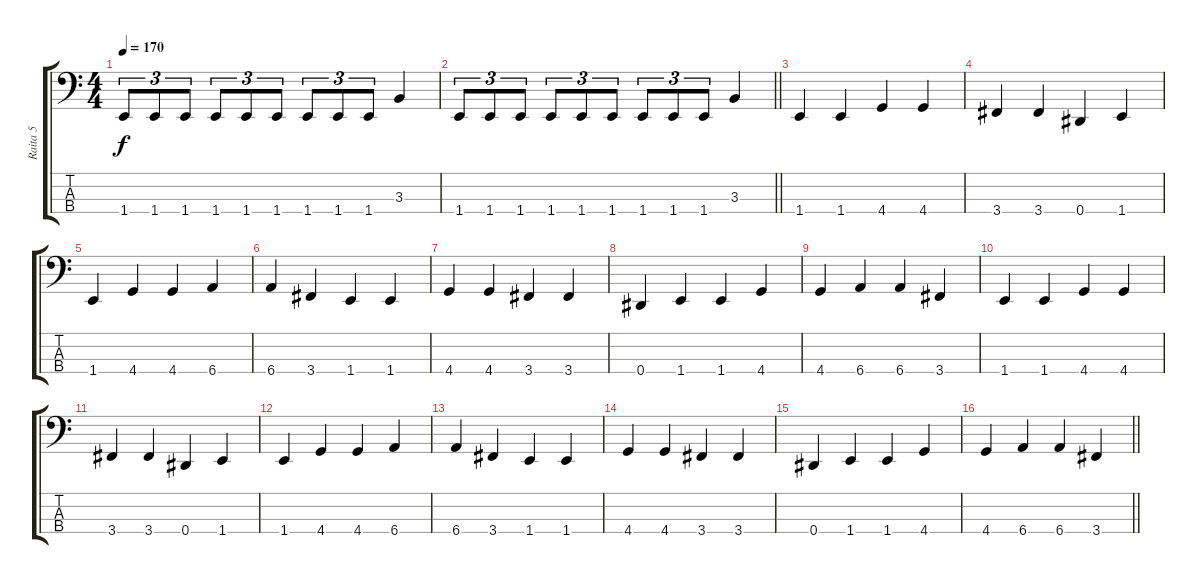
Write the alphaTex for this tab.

\track ("Raita 5" "Raita 5") {instrument electricbassfinger}
\staff {score tabs}
\tuning (Gb2 Db2 Ab1 Eb1) {hide}
\ts (4 4)
\tempo 170
\clef f4
\ks c
1.4.8{tu (3 2) dy f} 1.4.8{tu (3 2)} 1.4.8{tu (3 2)} 1.4.8{tu (3 2)} 1.4.8{tu (3 2)} 1.4.8{tu (3 2)} 1.4.8{tu (3 2)} 1.4.8{tu (3 2)} 1.4.8{tu (3 2)} 3.3.4 |
\barLineRight lightlight
1.4.8{tu (3 2)} 1.4.8{tu (3 2)} 1.4.8{tu (3 2)} 1.4.8{tu (3 2)} 1.4.8{tu (3 2)} 1.4.8{tu (3 2)} 1.4.8{tu (3 2)} 1.4.8{tu (3 2)} 1.4.8{tu (3 2)} 3.3.4 |
\section ("" "")
1.4.4 1.4.4 4.4.4 4.4.4 |
3.4.4 3.4.4 0.4.4 1.4.4 |
1.4.4 4.4.4 4.4.4 6.4.4 |
6.4.4 3.4.4 1.4.4 1.4.4 |
4.4.4 4.4.4 3.4.4 3.4.4 |
0.4.4 1.4.4 1.4.4 4.4.4 |
4.4.4 6.4.4 6.4.4 3.4.4 |
1.4.4 1.4.4 4.4.4 4.4.4 |
3.4.4 3.4.4 0.4.4 1.4.4 |
1.4.4 4.4.4 4.4.4 6.4.4 |
6.4.4 3.4.4 1.4.4 1.4.4 |
4.4.4 4.4.4 3.4.4 3.4.4 |
0.4.4 1.4.4 1.4.4 4.4.4 |
\barLineRight lightlight
4.4.4 6.4.4 6.4.4 3.4.4
